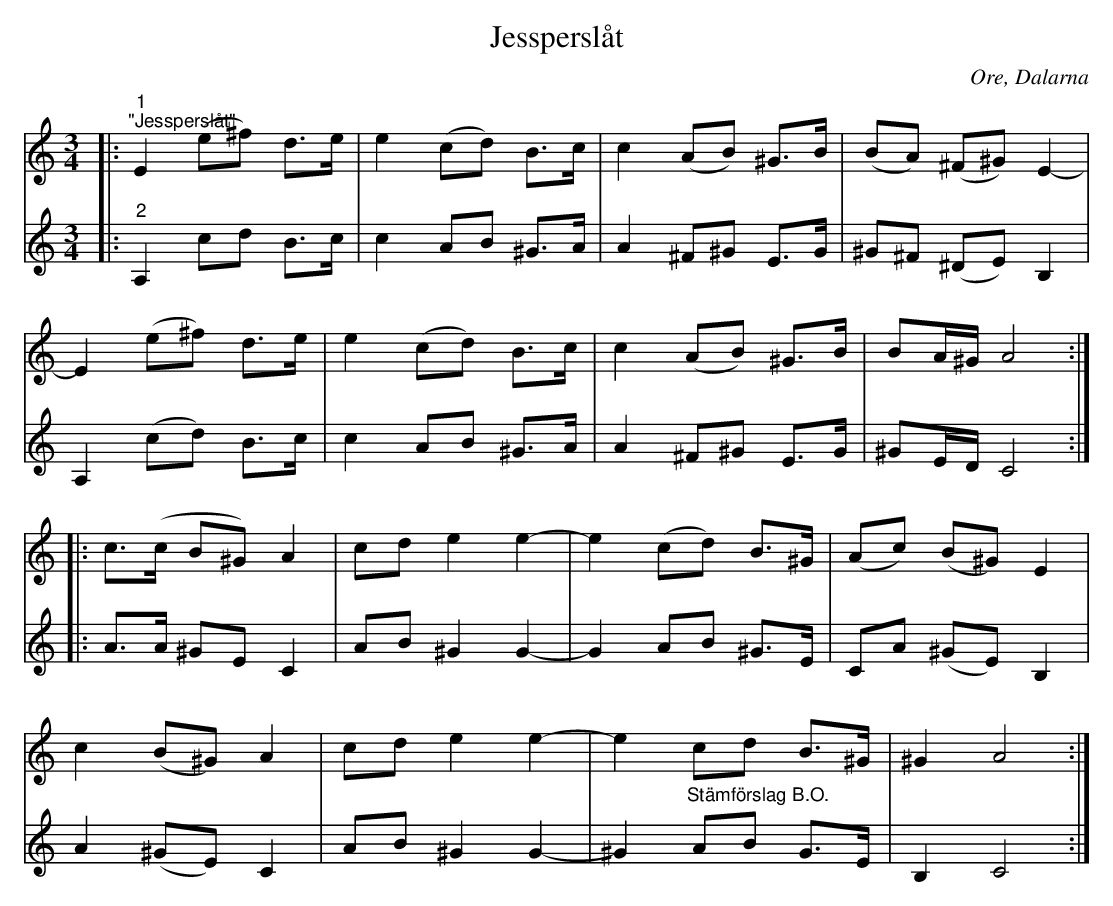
X:1
T:Jessperslåt
O:Ore, Dalarna
L:1/8
M:3/4
K:Am
V:1
|:"^1""^\"Jessperslåt\"" E2 (e^f) d>e | e2 (cd) B>c | c2 (AB) ^G>B | (BA) (^F^G) E2- |
E2 (e^f) d>e | e2 (cd) B>c | c2 (AB) ^G>B | BA/^G/ A4 ::
c>(c B^G) A2 | cd e2 e2- | e2 (cd) B>^G | (Ac) (B^G) E2 |
c2 (B^G) A2 | cd e2 e2- | e2 cd B>^G | ^G2 A4 :|
V:2
|:"^2" A,2 cd B>c | c2 AB ^G>A | A2 ^F^G E>G | ^G^F (^DE) B,2 |
A,2 (cd) B>c | c2 AB ^G>A | A2 ^F^G E>G | ^GE/D/ C4 ::
A>A ^GE C2 | AB ^G2 G2- | G2 AB ^G>E | CA (^GE) B,2 | A2 (^GE) C2 |
AB ^G2 G2- | ^G2"^Stämförslag B.O." AB G>E | B,2 C4 :|
